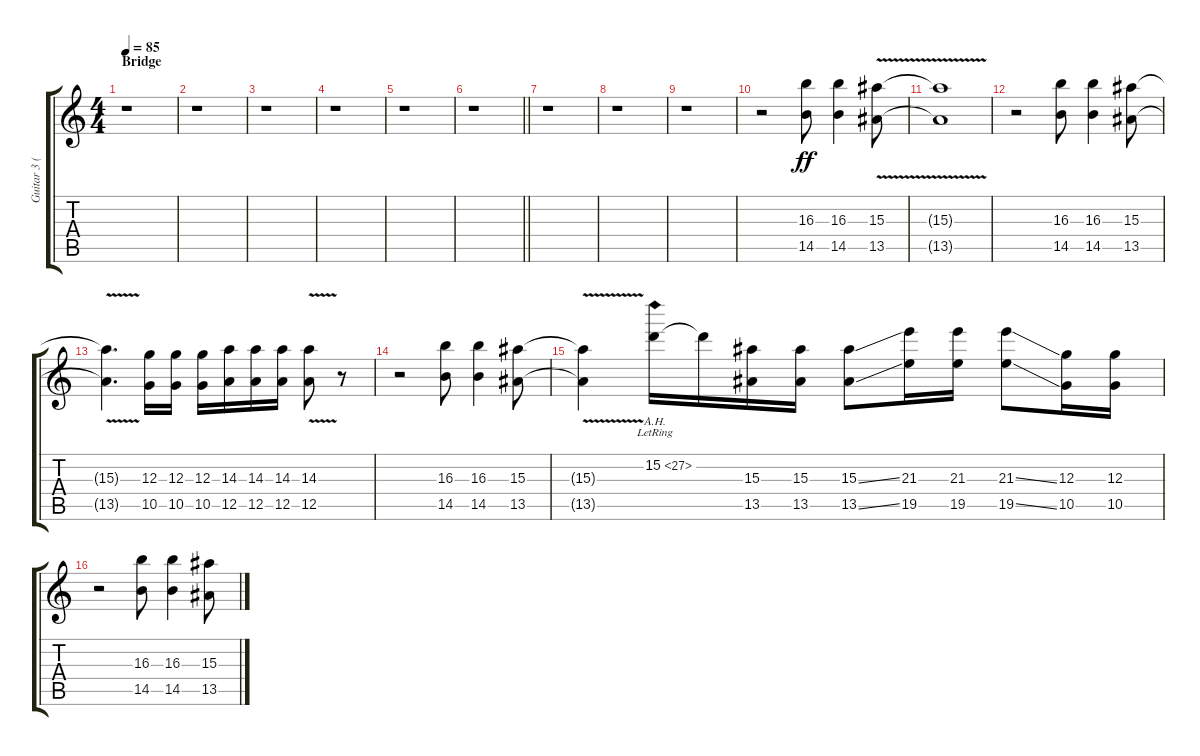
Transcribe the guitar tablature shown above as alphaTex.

\track ("Guitar 3 (fills and Solo)" "Guitar 3 (") {instrument distortionguitar}
\staff {score tabs}
\tuning (E4 B3 G3 D3 A2 E2) {hide}
\ts (4 4)
\section ("" "Bridge")
\tempo 85
\clef g2
\ks c
r.1{dy ff} |
r.1 |
r.1 |
r.1 |
r.1 |
\barLineRight lightlight
r.1 |
r.1 |
r.1 |
r.1 |
r.2 (16.3 14.5).8 (16.3 14.5).4 (15.3{v} 13.5{v}).8 |
(15.3{v t} 13.5{v t}).1 |
r.2 (16.3 14.5).8 (16.3 14.5).4 (15.3 13.5).8 |
(15.3{v t} 13.5{v t}).4{d} (12.3 10.5).16 (12.3 10.5).16 (12.3 10.5).16 (14.3 12.5).16 (14.3 12.5).16 (14.3 12.5).16 (14.3{v} 12.5{v}).8 r.8 |
r.2 (16.3 14.5).8 (16.3 14.5).4 (15.3 13.5).8 |
(15.3{v t} 13.5{v t}).4 15.2{ah 12 lr}.16 15.2{t}.16 (15.3 13.5).16 (15.3 13.5).16 (15.3{ss} 13.5{ss}).8 (21.3 19.5).16 (21.3 19.5).16 (21.3{ss} 19.5{ss}).8 (12.3 10.5).16 (12.3 10.5).16 |
r.2 (16.3 14.5).8 (16.3 14.5).4 (15.3 13.5).8
